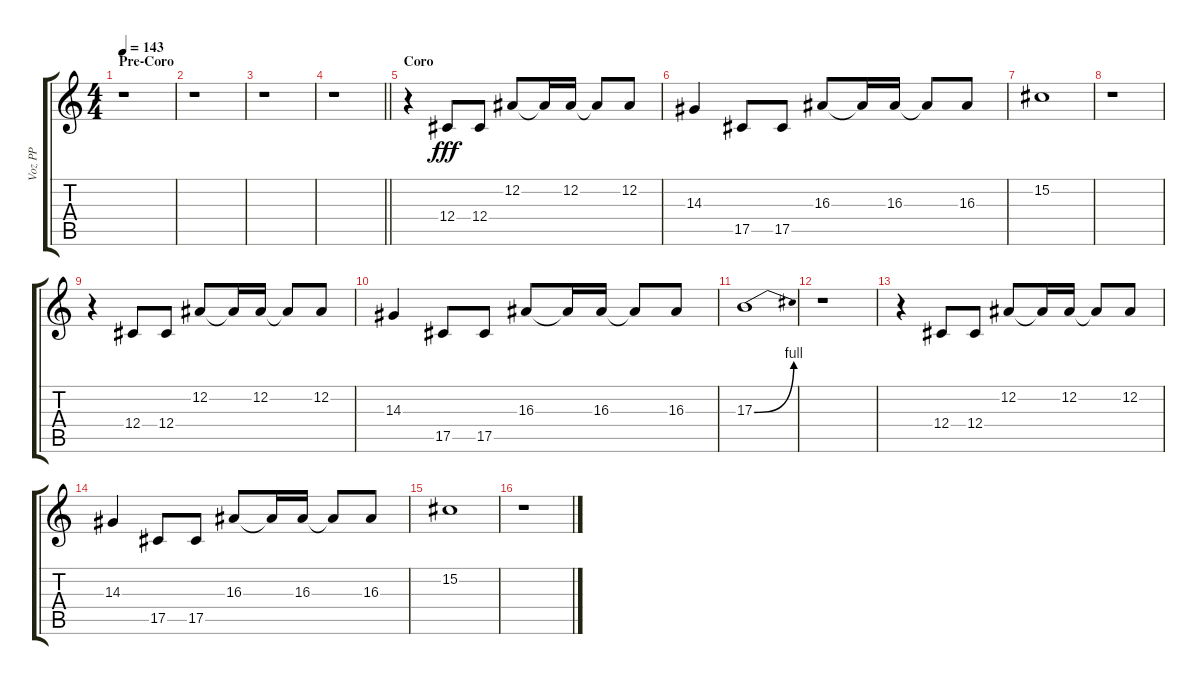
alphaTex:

\track ("Voz PP" "Voz PP") {instrument bassoon}
\staff {score tabs}
\tuning (Eb4 Bb3 Gb3 Db3 Ab2 Eb2) {hide}
\ts (4 4)
\section ("" "Pre-Coro")
\tempo 143
\clef g2
\ks c
r.1{dy fff} |
r.1 |
r.1 |
\barLineRight lightlight
r.1 |
\section ("" "Coro")
r.4 12.4.8 12.4.8 12.2.8 12.2{t}.16 12.2.16 12.2{t}.8 12.2.8 |
14.3.4 17.5.8 17.5.8 16.3.8 16.3{t}.16 16.3.16 16.3{t}.8 16.3.8 |
15.2.1 |
r.1 |
r.4 12.4.8 12.4.8 12.2.8 12.2{t}.16 12.2.16 12.2{t}.8 12.2.8 |
14.3.4 17.5.8 17.5.8 16.3.8 16.3{t}.16 16.3.16 16.3{t}.8 16.3.8 |
17.3{be (bend 0 0 60 4)}.1 |
r.1 |
r.4 12.4.8 12.4.8 12.2.8 12.2{t}.16 12.2.16 12.2{t}.8 12.2.8 |
14.3.4 17.5.8 17.5.8 16.3.8 16.3{t}.16 16.3.16 16.3{t}.8 16.3.8 |
15.2.1 |
r.1
